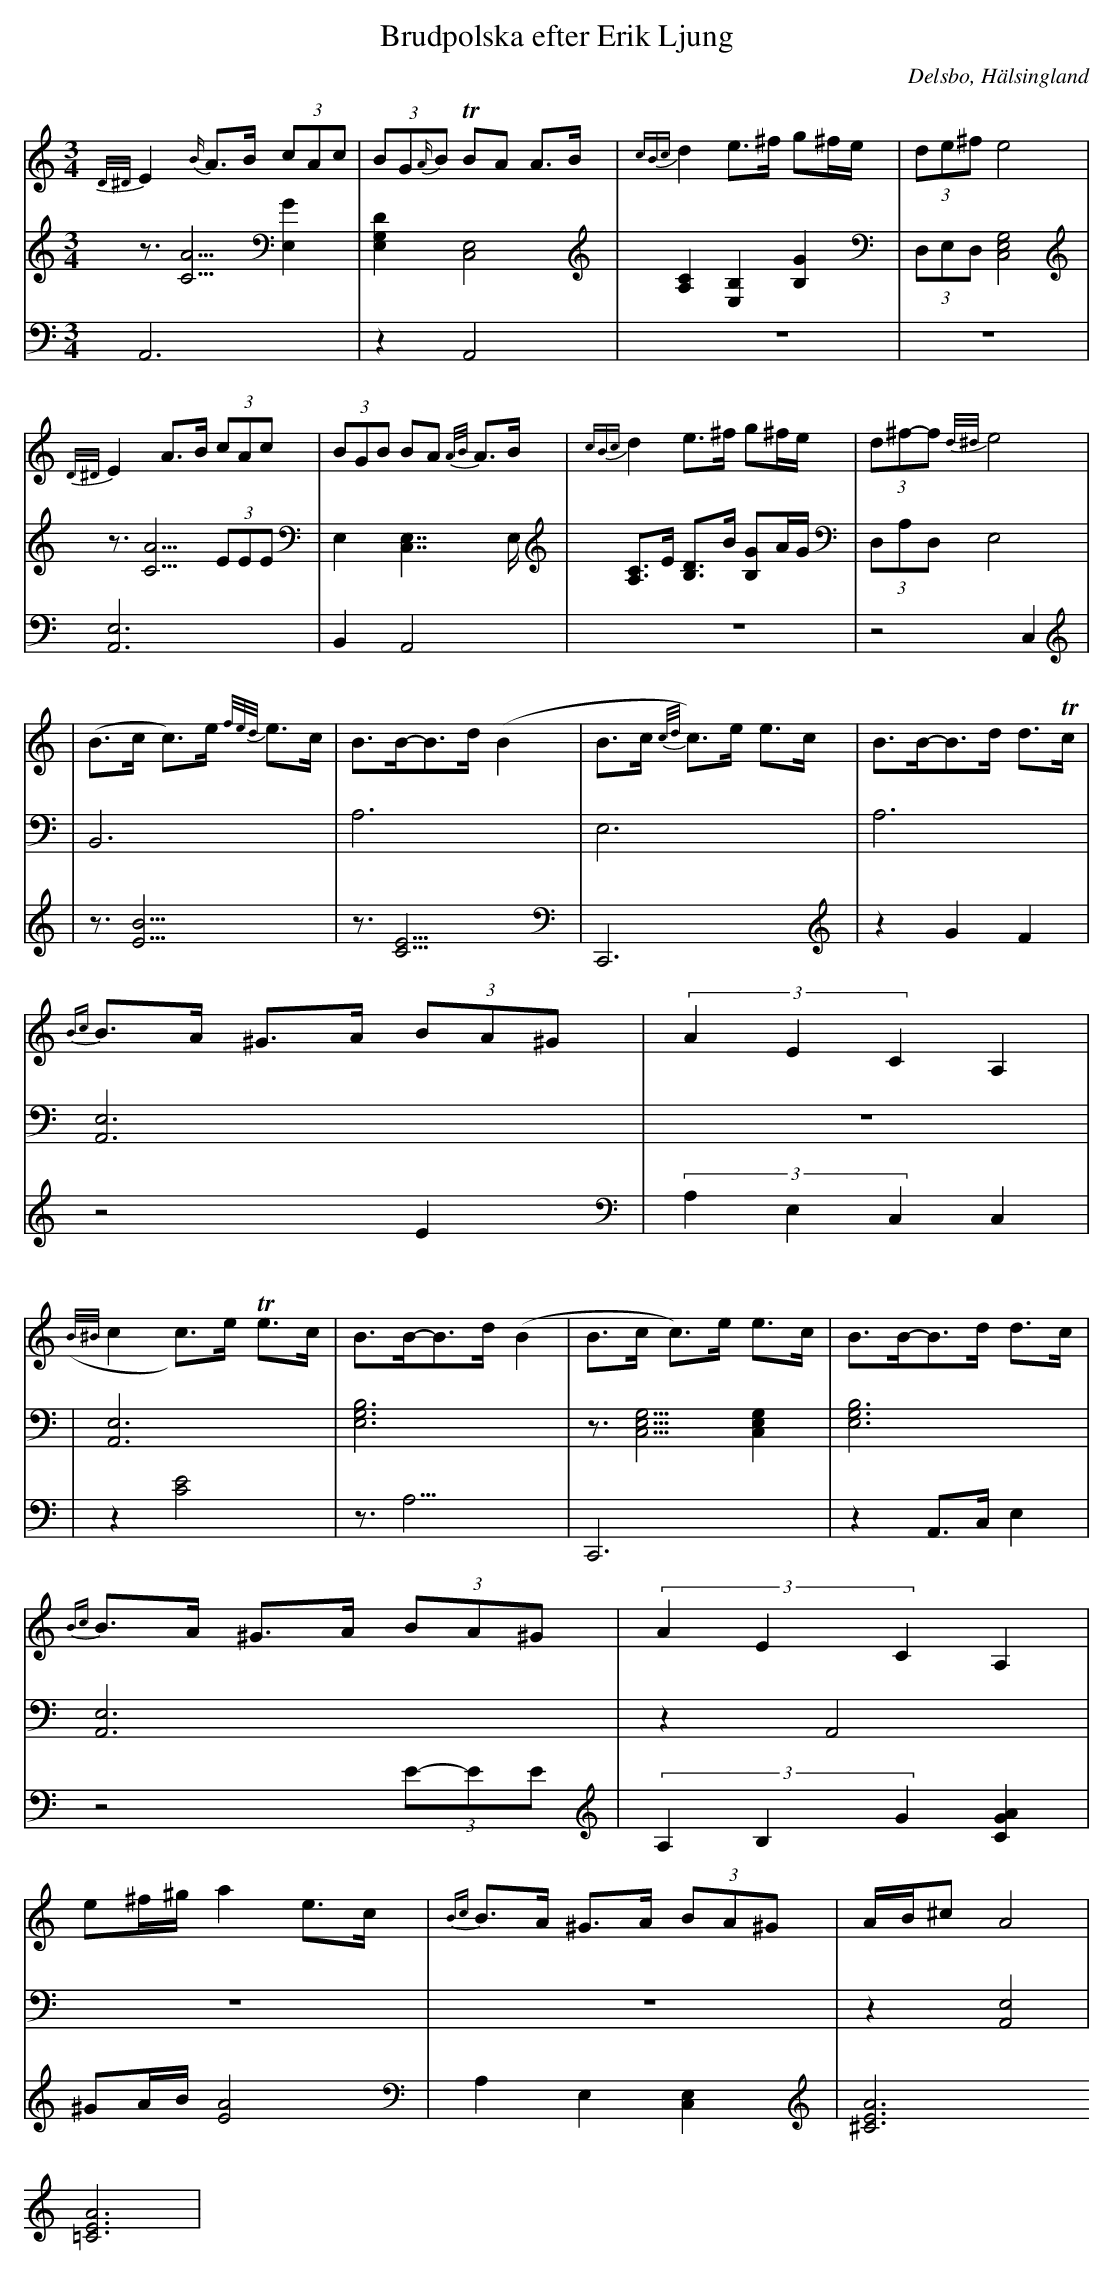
X:1
T: Brudpolska efter Erik Ljung
Q: 105
O: Delsbo, Hälsingland
M: 3/4
L: 1/8
K: Am
V:1
V:2
V:3 =Merge
V:1
{D/^D/}E2 {B/}A>B (3cAc| (3BG{A/}B TBA A>B|{cBc}d2 e>^f g^f/e/|(3de^f e4 |
{D/^D/}E2 A>B (3cAc| (3BGB BA {A/B/}A>B|{cBc}d2 e>^f g^f/e/|(3d^f-f {d/^d/}e4 |
|(B>c c)>e {f/e/d/}e>c|B>B-B>d (B2|B>c {c/d/}c)>e e>c|B>B-B>d d>Tc|
{Bc}B>A ^G>A (3BA^G|(3A2E2C2 A,2|
({B/^B/}c2 c)>e Te>c|B>B-B>d (B2|B>c c)>e e>c|B>B-B>d d>c|
{Bc}B>A ^G>A (3BA^G|(3A2E2C2 A,2|
e^f/^g/ a2 e>c|{Bc}B>A ^G>A (3BA^G|A/B/^c A4|
V:2
z3/2[A5/2C5/2] [E,2G2]|[D2E,2G,2] [C,4E,4]|[A,2C2] [E,2B,2] [B,2G2]|(3D,E,D, [E,4G,4C,4]|
z3/2 [A5/2C5/2] (3EEE|E,2 [C,7/2E,7/2]E,/|[A,C]>E [B,D]>B [B,G]A/G/|(3D,A,D, [E,4]|
|[B,,6]|[A,6]|E,6|A,6|
[A,,6E,6]|z6|
|[A,,6E,6]|[E,6G,6B,6]|z3/2[E,5/2G,5/2C,5/2] [E,2G,2C,2]|[E,6G,6B,6]|
[A,,6E,6]|z2 A,,4|
z6|z6|z2 [A,,4E,4]|
V:3
A,,6|z2 A,,4|z6|z6|
[A,,6E,6]|B,,2 A,,4|z6|z4  C,2|
|z3/2[B9/2E9/2]|z3/2[C9/2E9/2]|C,,6|z2 G2 F2|
z4 E2|(3A,2E,2C,2 [C,2]|
|z2 [C4E4]|z3<A,3|C,,6|z2 A,,>C, E,2|
z4 (3E-EE|(3A,2B,2G2 [G2A2C2]|
^GA/B/ [A4E4]|A,2 E,2 [C,2E,2]|[A6^C6E6] [A6=C6E6]|
